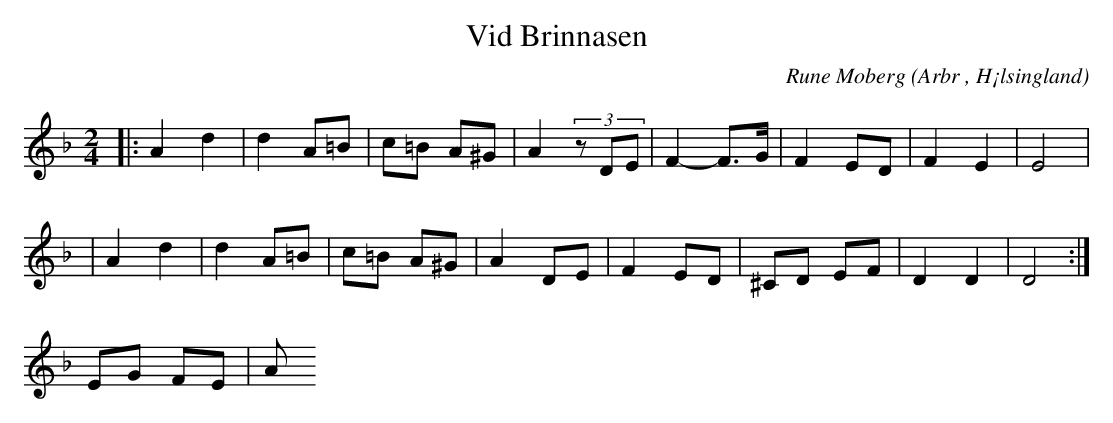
X:1
T:Vid Brinnasen
C: Rune Moberg
O:Arbr , H¡lsingland
M:2/4
L:1/8
K:Dm
|:A2 d2|d2 A=B|c=B A^G|A2 (3zDE| F2-F>G| F2 ED|F2 E2|E4|
| A2 d2|d2 A=B|c=B A^G|A2 DE|F2 ED|^CD EF|D2 D2|D4:|
EG FE|A
